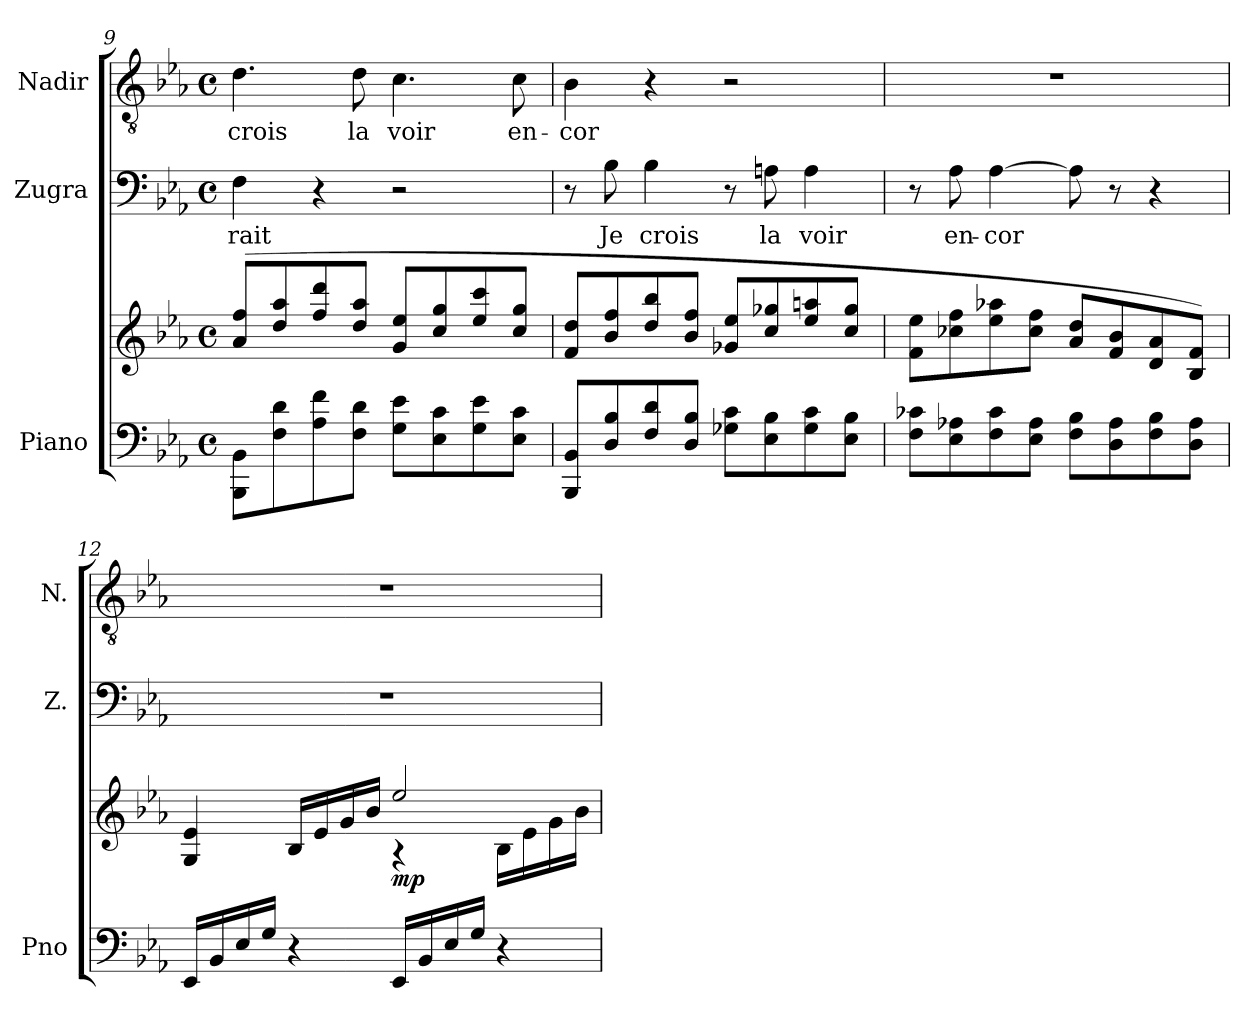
**kern	**kern	**dynam	**kern	**text	**kern	**text
*part3	*part3	*part3	*part2	*part2	*part1	*part1
*staff4	*staff3	*staff3/4	*staff2	*staff2	*staff1	*staff1
*I"Piano	*	*	*I"Zugra	*	*I"Nadir	*
*I'Pno	*	*	*I'Z.	*	*I'N.	*
*clefF4	*clefG2	*	*clefF4	*	*clefGv2	*
*k[b-e-a-]	*k[b-e-a-]	*	*k[b-e-a-]	*	*k[b-e-a-]	*
*M4/4	*M4/4	*	*M4/4	*	*M4/4	*
*met(c)	*met(c)	*	*met(c)	*	*met(c)	*
=9	=9	=9	=9	=9	=9	=9
!	!	!	!	!LO:LY:b	!	!LO:LY:b
8BBB-\ 8BB-\L	(>8a-/ 8ff/L	.	4F\	-rait	4.d\	crois
8F\ 8d\	8dd/ 8aa-/	.	.	.	.	.
8A-\ 8f\	8ff/ 8ddd/	.	4r	.	.	.
!	!	!	!	!	!	!LO:LY:b
8F\ 8d\J	8dd/ 8aa-/J	.	.	.	8d\	la
!	!	!	!	!	!	!LO:LY:b
8G\ 8e-\L	8g/ 8ee-/L	.	2r	.	4.c\	voir
8E-\ 8c\	8cc/ 8gg/	.	.	.	.	.
8G\ 8e-\	8ee-/ 8ccc/	.	.	.	.	.
!	!	!	!	!	!	!LO:LY:b
8E-\ 8c\J	8cc/ 8gg/J	.	.	.	8c\	en-
!!LO:PB:g=z
=10	=10	=10	=10	=10	=10	=10
!	!	!	!	!	!	!LO:LY:b
8BBB-/ 8BB-/L	8f/ 8dd/L	.	8r	.	4B-\	-cor
!	!	!	!	!LO:LY:b	!	!
8D/ 8B-/	8b-/ 8ff/	.	8B-\	Je	.	.
!	!	!	!	!LO:LY:b	!	!
8F/ 8d/	8dd/ 8bb-/	.	4B-\	crois	4r	.
8D/ 8B-/J	8b-/ 8ff/J	.	.	.	.	.
8G-X\ 8c\L	8g-X/ 8ee-/L	.	8r	.	2r	.
!	!	!	!	!LO:LY:b	!	!
8E-\ 8B-\	8cc/ 8gg-X/	.	8An\	la	.	.
!	!	!	!	!LO:LY:b	!	!
8G-\ 8c\	8ee-/ 8aan/	.	4A\	voir	.	.
8E-\ 8B-\J	8cc/ 8gg-/J	.	.	.	.	.
=11	=11	=11	=11	=11	=11	=11
8F\ 8c-X\L	8f\ 8ee-\L	.	8r	.	1r	.
!	!	!	!	!LO:LY:b	!	!
8E-\ 8A-X\	8cc-X\ 8ff\	.	8A-\	en-	.	.
!	!	!	!	!LO:LY:b	!	!
8F\ 8c-\	8ee-\ 8aa-X\	.	[4A-\	-cor	.	.
8E-\ 8A-\J	8cc-\ 8ff\J	.	.	.	.	.
8F\ 8B-\L	8a-/ 8dd/L	.	8A-\]	.	.	.
8D\ 8A-\	8f/ 8b-/	.	8r	.	.	.
8F\ 8B-\	8d/ 8a-/	.	4r	.	.	.
8D\ 8A-\J	8B-/ 8f/J)	.	.	.	.	.
=12	=12	=12	=12	=12	=12	=12
*	*^	*	*	*	*	*
16EE-/LL	4G/ 4e-/	2ryy	.	1r	.	1r	.
16BB-/	.	.	.	.	.	.	.
16E-/	.	.	.	.	.	.	.
16G/JJ	.	.	.	.	.	.	.
4r	16B-/LL	.	.	.	.	.	.
.	16e-/	.	.	.	.	.	.
.	16g/	.	.	.	.	.	.
.	16b-/JJ	.	.	.	.	.	.
!	!	!	!LO:DY:b	!	!	!	!
16EE-/LL	2ee-/	4r	mp	.	.	.	.
16BB-/	.	.	.	.	.	.	.
16E-/	.	.	.	.	.	.	.
16G/JJ	.	.	.	.	.	.	.
4r	.	16B-\LL	.	.	.	.	.
.	.	16e-\	.	.	.	.	.
.	.	16g\	.	.	.	.	.
.	.	16b-\JJ	.	.	.	.	.
*	*v	*v	*	*	*	*	*
=	=	=	=	=	=	=
*-	*-	*-	*-	*-	*-	*-
